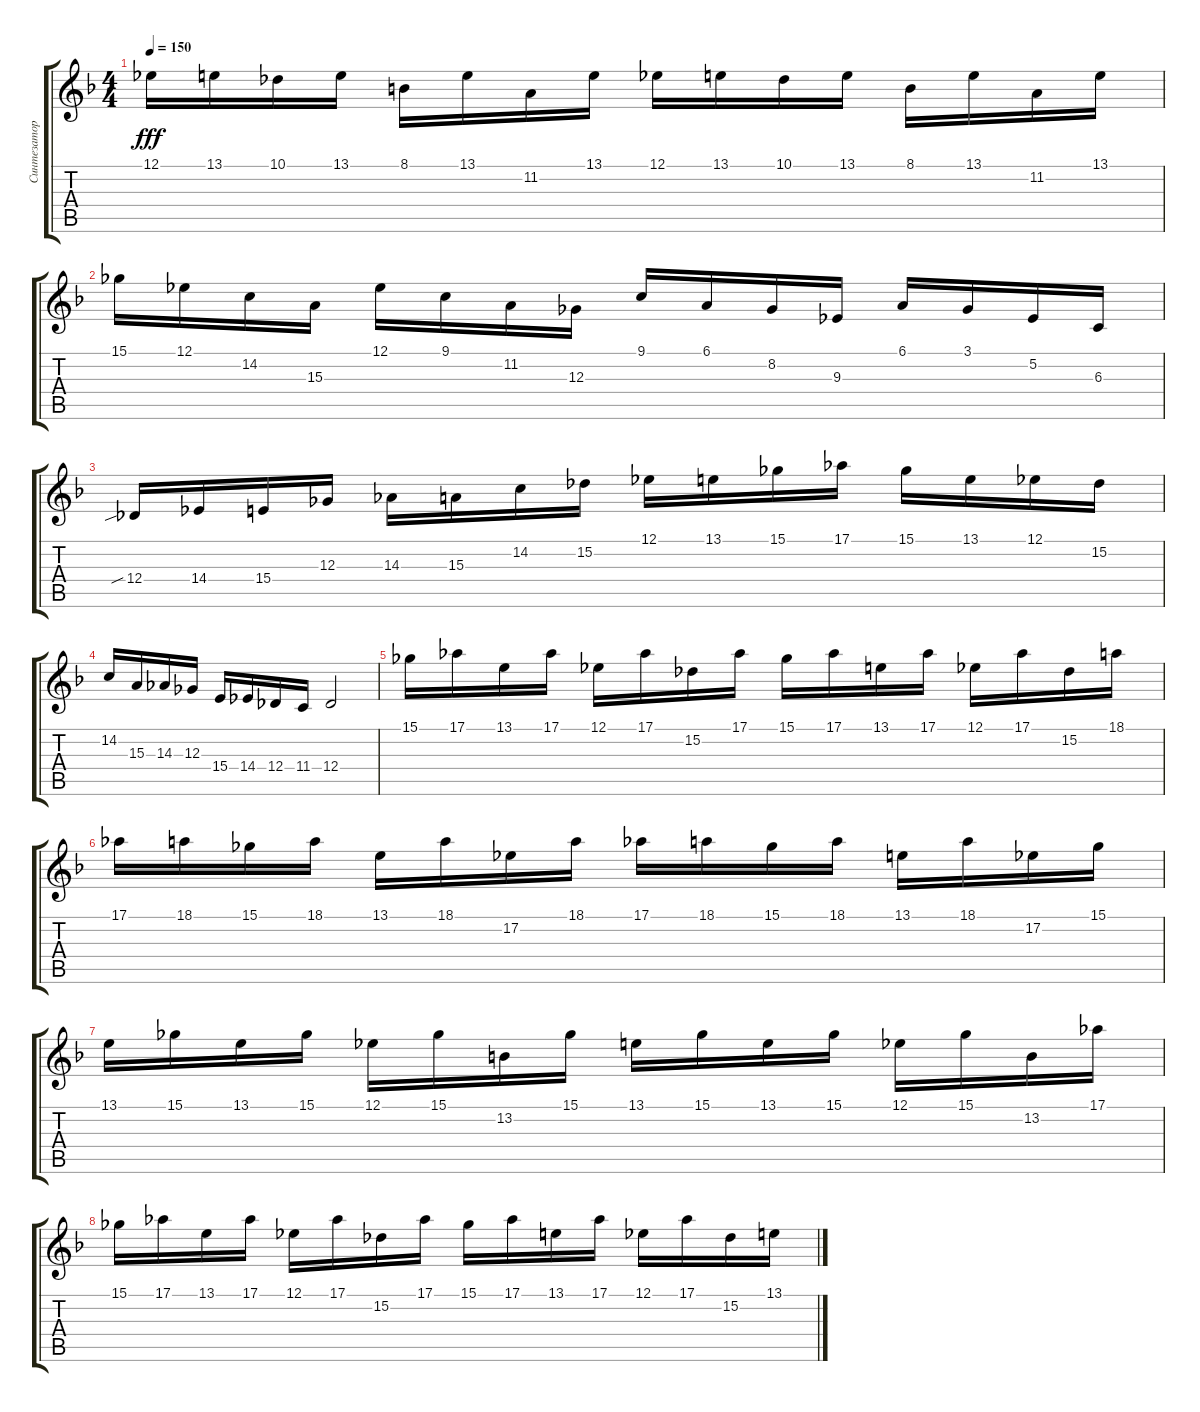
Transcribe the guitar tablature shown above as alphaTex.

\track ("Синтезатор" "Синтезатор") {instrument churchorgan}
\staff {score tabs}
\tuning (Eb4 Bb3 Gb3 Db3 Ab2 Eb2) {hide}
\ts (4 4)
\tempo 150
\clef g2
\ks dminor
12.1.16{dy fff} 13.1.16 10.1.16 13.1.16 8.1.16 13.1.16 11.2.16 13.1.16 12.1.16 13.1.16 10.1.16 13.1.16 8.1.16 13.1.16 11.2.16 13.1.16 |
15.1.16 12.1.16 14.2.16 15.3.16 12.1.16 9.1.16 11.2.16 12.3.16 9.1.16 6.1.16 8.2.16 9.3.16 6.1.16 3.1.16 5.2.16 6.3.16 |
12.4{sib}.16 14.4.16 15.4.16 12.3.16 14.3.16 15.3.16 14.2.16 15.2.16 12.1.16 13.1.16 15.1.16 17.1.16 15.1.16 13.1.16 12.1.16 15.2.16 |
14.2.16 15.3.16 14.3.16 12.3.16 15.4.16 14.4.16 12.4.16 11.4.16 12.4.2 |
15.1.16 17.1.16 13.1.16 17.1.16 12.1.16 17.1.16 15.2.16 17.1.16 15.1.16 17.1.16 13.1.16 17.1.16 12.1.16 17.1.16 15.2.16 18.1.16 |
17.1.16 18.1.16 15.1.16 18.1.16 13.1.16 18.1.16 17.2.16 18.1.16 17.1.16 18.1.16 15.1.16 18.1.16 13.1.16 18.1.16 17.2.16 15.1.16 |
13.1.16 15.1.16 13.1.16 15.1.16 12.1.16 15.1.16 13.2.16 15.1.16 13.1.16 15.1.16 13.1.16 15.1.16 12.1.16 15.1.16 13.2.16 17.1.16 |
15.1.16 17.1.16 13.1.16 17.1.16 12.1.16 17.1.16 15.2.16 17.1.16 15.1.16 17.1.16 13.1.16 17.1.16 12.1.16 17.1.16 15.2.16 13.1.16
